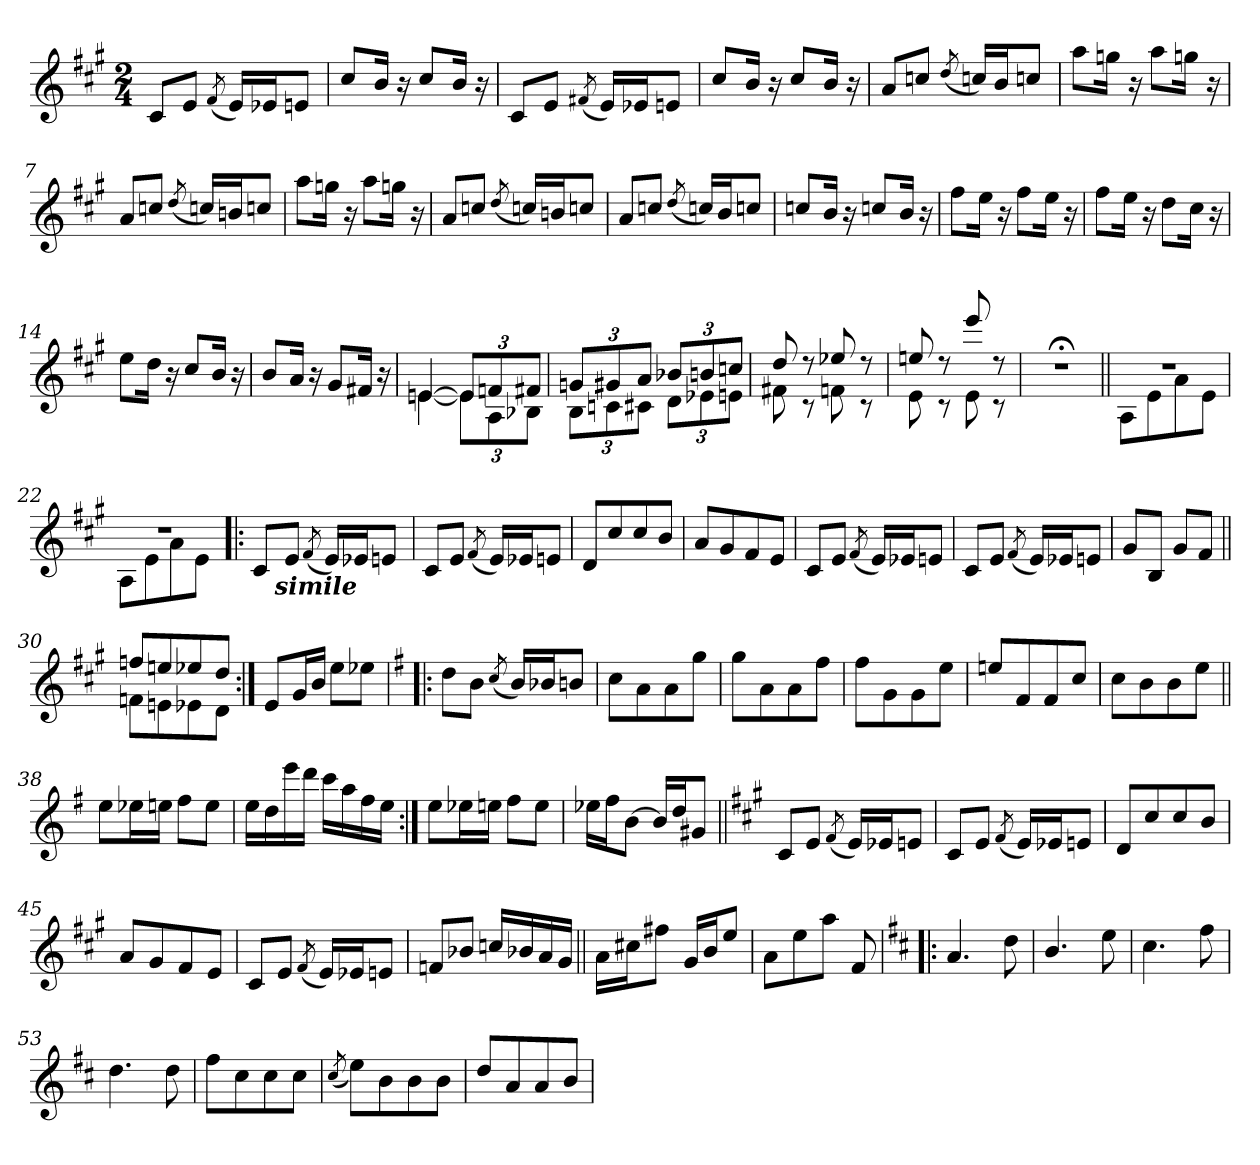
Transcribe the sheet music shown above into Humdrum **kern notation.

**kern
*part1
*staff1
*clefG2
*k[f#c#g#]
*A:
*M2/4
=1
8c#/L
8e/J
(<8qf#/
16e/LL)
16e-X/J
8en/J
=2
8cc#/L
16b/Jk
16r
8cc#/L
16b/Jk
16r
=3
8c#/L
8e/J
(<8qf#X/
16e/LL)
16e-X/J
8en/J
=4
8cc#/L
16b/Jk
16r
8cc#/L
16b/Jk
16r
=5
8a/L
8ccn/J
(<8qdd/
16ccn/LL)
16b/J
8ccn/J
!!LO:LB:g=z
=6
8aa\L
16ggn\Jk
16r
8aa\L
16ggn\Jk
16r
=7
8a/L
8ccn/J
(<8qdd/
16ccn/LL)
16bn/J
8ccn/J
=8
8aa\L
16ggn\Jk
16r
8aa\L
16ggn\Jk
16r
=9
8a/L
8ccn/J
(<8qdd/
16ccn/LL)
16bn/J
8ccn/J
=10
8a/L
8ccn/J
(<8qdd/
16ccn/LL)
16b/J
8ccn/J
!!LO:LB:g=z
=11
8ccn/L
16b/Jk
16r
8ccn/L
16b/Jk
16r
=12
8ff#\L
16ee\Jk
16r
8ff#\L
16ee\Jk
16r
=13
8ff#\L
16ee\Jk
16r
8dd\L
16cc#\Jk
16r
=14
8ee\L
16dd\Jk
16r
8cc#/L
16b/Jk
16r
=15
8b/L
16a/Jk
16r
8g#/L
16f#X/Jk
16r
!!LO:LB:g=z
=16
*^
[>4en/	[<4e\
12e/L]	12e\L]
12fn/	12A\
12f#X/J	12B-X\J
=17	=17
12gn/L	12B\L
12g#X/	12cn\
12a/J	12c#X\J
12b-X/L	12d\L
12bn/	12e-X\
12ccn/J	12en\J
=18	=18
8dd/	8f#X\
8rdd	8rc
8ee-X/	8fn\
8rdd	8rc
=19	=19
8een/	8e\
8rdd	8rc
8eee/	8e\
8rdd	8rc
*v	*v
!!LO:LB:g=z
=20
2r;<
=21||
*^
2rdd	8A\L
.	8e\
.	8a\
.	8e\J
=22	=22
2rdd	8A\L
.	8e\
.	8a\
.	8e\J
=23!|:	=23!|:
8c#/L	16.ryy
!	!LO:TX:b:Bi:t=simile
.	4ryy
8e/J	.
(<8qf#/	.
16e/LL)	.
16e-X/J	.
.	8ryy
8en/J	.
.	32ryy
*v	*v
=24
8c#/L
8e/J
(<8qf#/
16e/LL)
16e-X/J
8en/J
!!LO:LB:g=z
=25
8d/L
8cc#/
8cc#/
8b/J
=26
8a/L
8g#/
8f#/
8e/J
=27
8c#/L
8e/J
(<8qf#/
16e/LL)
16e-X/J
8en/J
=28
8c#/L
8e/J
(<8qf#/
16e/LL)
16e-X/J
8en/J
=29
8g#/L
8B/J
8g#/L
8f#/J
!!LO:LB:g=z
=30||
*^
8ffn/L	8fn\L
8een/	8en\
8ee-X/	8e-X\
8dd/J	8d\J
*v	*v
=31:|!
8e/L
16g#/L
16b/JJ
8ee\L
8ee-X\J
=32!|:
*k[f#]
*G:
8dd\L
8b\J
(<8qcc/
16b/LL)
16b-X/J
8bn/J
=33
8cc\L
8a\
8a\
8gg\J
=34
8gg\L
8a\
8a\
8ff#\J
!!LO:LB:g=z
=35
8ff#\L
8g\
8g\
8ee\J
=36
8een/L
8f#/
8f#/
8cc/J
=37
8cc\L
8b\
8b\
8ee\J
=38||
8ee\L
16ee-X\L
16een\JJ
8ff#\L
8ee\J
=39
16ee\LL
16dd\
16eee\
16ddd\JJ
16ccc\LL
16aa\
16ff#\
16ee\JJ
!!LO:LB:g=z
=40:|!
8ee\L
16ee-X\L
16een\JJ
8ff#\L
8ee\J
=41
16ee-X\LL
16ff#\J
[>8b\J
16b/LL]
16dd/J
8g#X/J
=42||
*k[f#c#g#]
*A:
8c#/L
8e/J
(<8qf#/
16e/LL)
16e-X/J
8en/J
=43
8c#/L
8e/J
(<8qf#/
16e/LL)
16e-X/J
8en/J
!!LO:LB:g=z
=44
8d/L
8cc#/
8cc#/
8b/J
=45
8a/L
8g#/
8f#/
8e/J
=46
8c#/L
8e/J
(<8qf#/
16e/LL)
16e-X/J
8en/J
=47
8fn/L
8b-X/J
16ccn/LL
16b-X/
16a/
16g#/JJ
=48||
16a\LL
16cc#X\J
8ff#X\J
16g#/LL
16b/J
8ee/J
!!LO:PB:g=z
=49
8a\L
8ee\
8aa\J
8f#/
=50!|:
*k[f#c#]
*D:
4.a/
8dd\
=51
4.b/
8ee\
=52
4.cc#\
8ff#\
=53
4.dd\
8dd\
=54
8ff#\L
8cc#\
8cc#\
8cc#\J
!!LO:LB:g=z
=55
(<8qcc#/
8ee\L)
8b\
8b\
8b\J
=56
8dd/L
8a/
8a/
8b/J
=
*-
